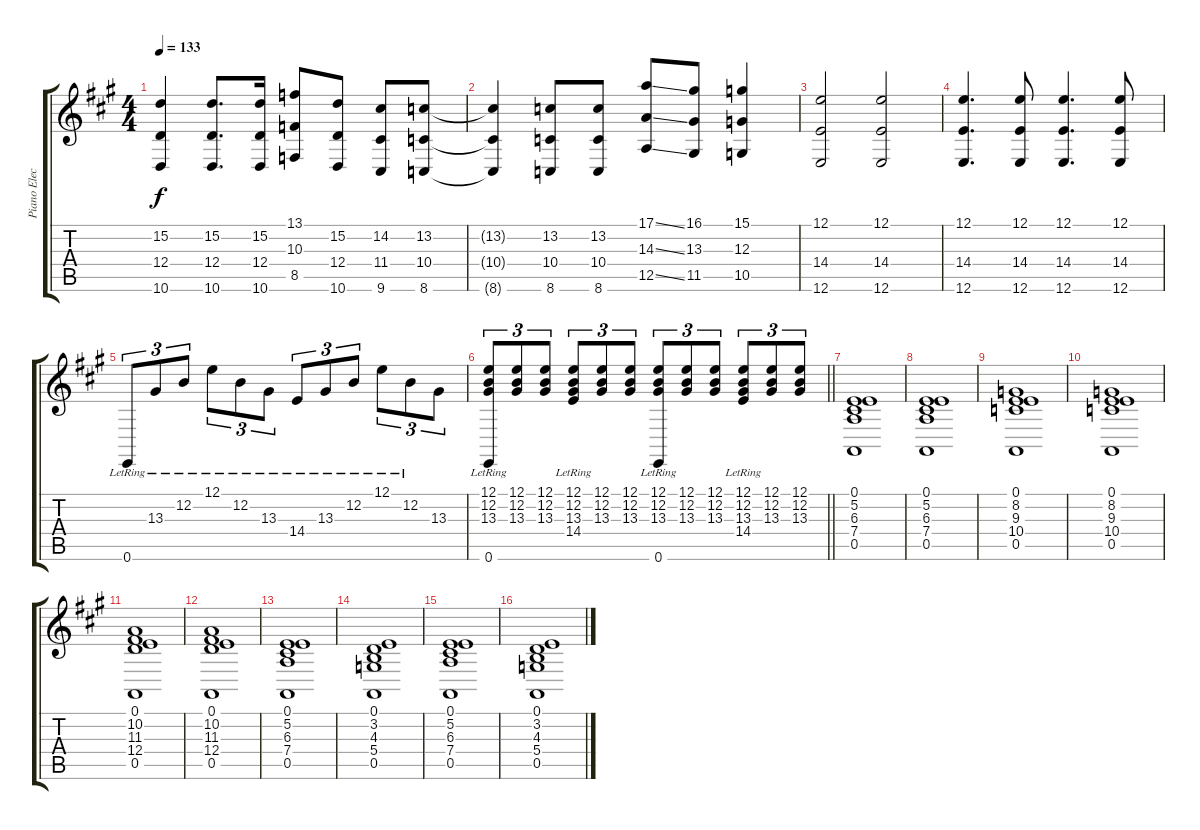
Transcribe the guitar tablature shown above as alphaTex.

\track ("Piano Elec." "Piano Elec") {instrument electricpiano1}
\staff {score tabs}
\tuning (E4 B3 G3 D3 A2 E2) {hide}
\ts (4 4)
\tempo 133
\clef g2
\ks a
(15.2 12.4 10.6).4{dy f} (15.2 12.4 10.6).8{d} (15.2 12.4 10.6).16 (13.1 10.3 8.5).8 (15.2 12.4 10.6).8 (14.2 11.4 9.6).8 (13.2 10.4 8.6).8 |
(13.2{t} 10.4{t} 8.6{t}).4 (13.2 10.4 8.6).8 (13.2 10.4 8.6).8 (17.1{ss} 14.3{ss} 12.5{ss}).8 (16.1 13.3 11.5).8 (15.1 12.3 10.5).4 |
(12.1 14.4 12.6).2 (12.1 14.4 12.6).2 |
(12.1 14.4 12.6).4{d} (12.1 14.4 12.6).8 (12.1 14.4 12.6).4{d} (12.1 14.4 12.6).8 |
0.6{lr}.8{tu (3 2)} 13.3{lr}.8{tu (3 2)} 12.2{lr}.8{tu (3 2)} 12.1{lr}.8{tu (3 2)} 12.2{lr}.8{tu (3 2)} 13.3{lr}.8{tu (3 2)} 14.4{lr}.8{tu (3 2)} 13.3{lr}.8{tu (3 2)} 12.2{lr}.8{tu (3 2)} 12.1{lr}.8{tu (3 2)} 12.2{lr}.8{tu (3 2)} 13.3.8{tu (3 2)} |
\barLineRight lightlight
(12.1 12.2 13.3 0.6{lr}).8{tu (3 2)} (12.1 12.2 13.3).8{tu (3 2)} (12.1 12.2 13.3).8{tu (3 2)} (12.1 12.2 13.3 14.4{lr}).8{tu (3 2)} (12.1 12.2 13.3).8{tu (3 2)} (12.1 12.2 13.3).8{tu (3 2)} (12.1 12.2 13.3 0.6{lr}).8{tu (3 2)} (12.1 12.2 13.3).8{tu (3 2)} (12.1 12.2 13.3).8{tu (3 2)} (12.1 12.2 13.3 14.4{lr}).8{tu (3 2)} (12.1 12.2 13.3).8{tu (3 2)} (12.1 12.2 13.3).8{tu (3 2)} |
(0.1 5.2 6.3 7.4 0.5).1 |
(0.1 5.2 6.3 7.4 0.5).1 |
(0.1 8.2 9.3 10.4 0.5).1 |
(0.1 8.2 9.3 10.4 0.5).1 |
(0.1 10.2 11.3 12.4 0.5).1 |
(0.1 10.2 11.3 12.4 0.5).1 |
(0.1 5.2 6.3 7.4 0.5).1 |
(0.1 3.2 4.3 5.4 0.5).1 |
(0.1 5.2 6.3 7.4 0.5).1 |
(0.1 3.2 4.3 5.4 0.5).1
